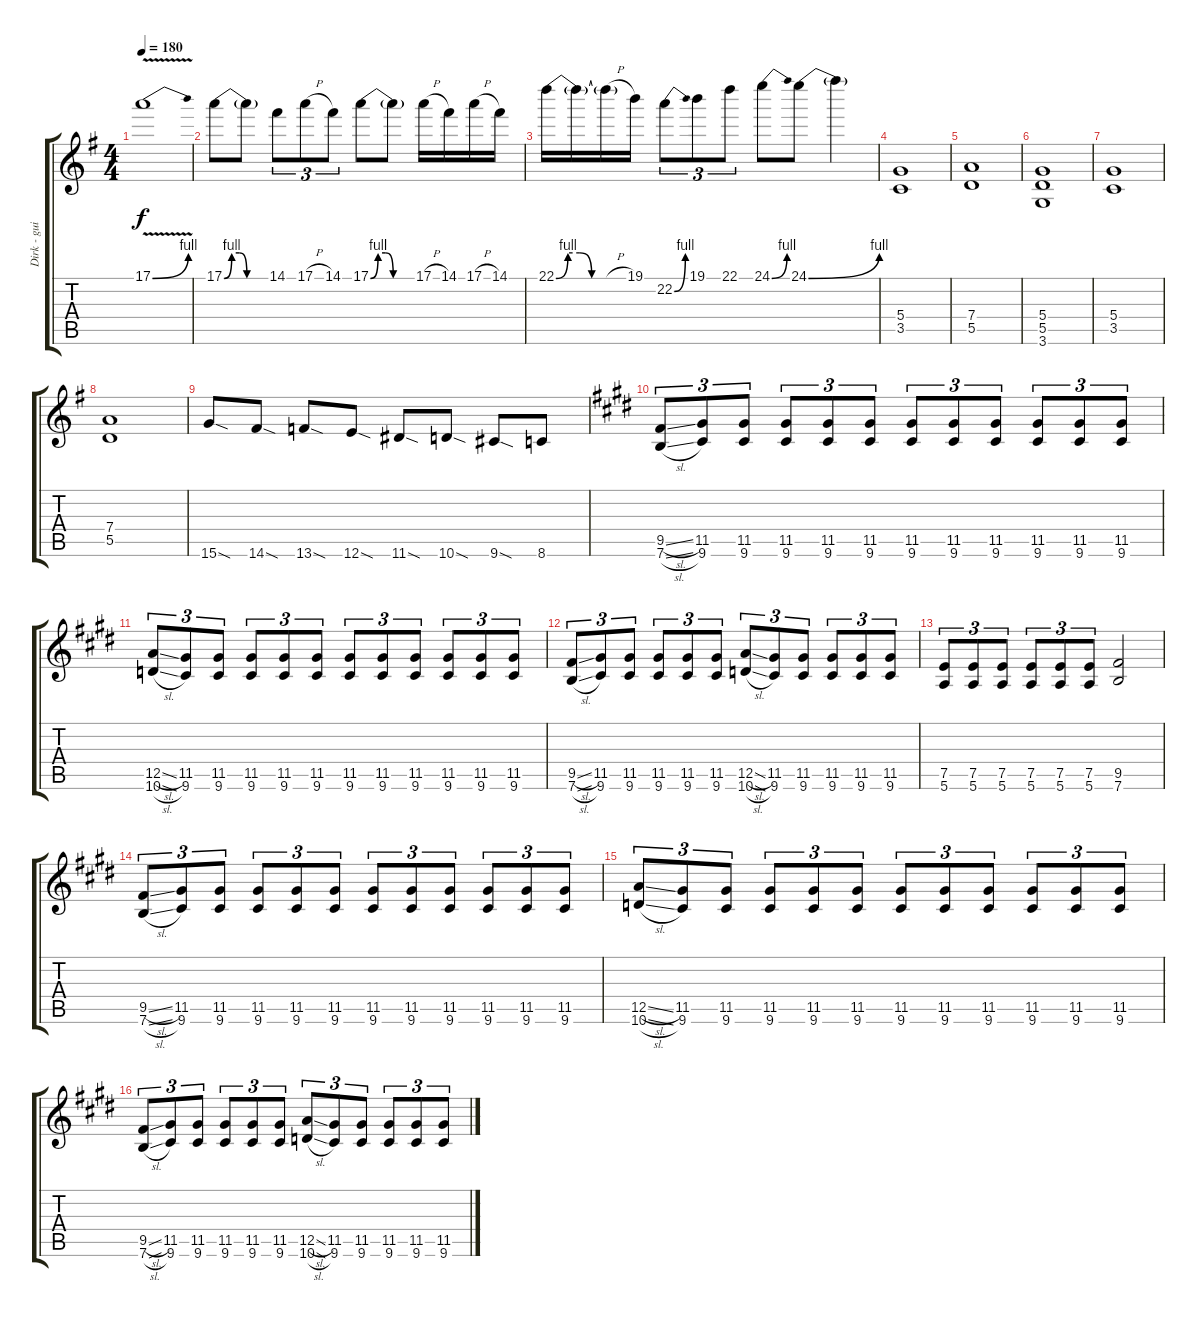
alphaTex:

\track ("Dirk - guitare" "Dirk - gui") {instrument distortionguitar}
\staff {score tabs}
\tuning (E4 B3 G3 D3 A2 E2) {hide}
\ts (4 4)
\tempo 180
\clef g2
\ks g
17.1{be (bend 0 0 60 4) v}.1{dy f} |
17.1{be (custom 0 0 10 4 20 4 30 0 60 0)}.8 17.1{t}.8 14.1.8{tu (3 2)} 17.1{h}.8{tu (3 2)} 14.1.8{tu (3 2)} 17.1{be (custom 0 0 10 4 20 4 30 0 60 0)}.8 17.1{t}.8 17.1{h}.16 14.1.16 17.1{h}.16 14.1.16 |
22.1{be (custom 0 0 10 4 20 4 30 0 60 0)}.16 22.1{t}.16 22.1{h t}.16 19.1.16 22.2{be (bend 0 0 60 4)}.8{tu (3 2)} 19.1.8{tu (3 2)} 22.1.8{tu (3 2)} 24.1{be (bend 0 0 60 4)}.8 24.1{be (bend 0 0 60 4)}.8 24.1{t}.4 |
(5.4 3.5).1 |
(7.4 5.5).1 |
(5.4 5.5 3.6).1 |
(5.4 3.5).1 |
(7.4 5.5).1 |
15.6{sod}.8{instrument guitarfretnoise} 14.6{sod}.8 13.6{sod}.8 12.6{sod}.8 11.6{sod}.8 10.6{sod}.8 9.6{sod}.8 8.6.8 |
\ks e
(9.5{sl} 7.6{sl}).8{tu (3 2) instrument distortionguitar} (11.5 9.6).8{tu (3 2)} (11.5 9.6).8{tu (3 2)} (11.5 9.6).8{tu (3 2)} (11.5 9.6).8{tu (3 2)} (11.5 9.6).8{tu (3 2)} (11.5 9.6).8{tu (3 2)} (11.5 9.6).8{tu (3 2)} (11.5 9.6).8{tu (3 2)} (11.5 9.6).8{tu (3 2)} (11.5 9.6).8{tu (3 2)} (11.5 9.6).8{tu (3 2)} |
(12.5{sl} 10.6{sl}).8{tu (3 2)} (11.5 9.6).8{tu (3 2)} (11.5 9.6).8{tu (3 2)} (11.5 9.6).8{tu (3 2)} (11.5 9.6).8{tu (3 2)} (11.5 9.6).8{tu (3 2)} (11.5 9.6).8{tu (3 2)} (11.5 9.6).8{tu (3 2)} (11.5 9.6).8{tu (3 2)} (11.5 9.6).8{tu (3 2)} (11.5 9.6).8{tu (3 2)} (11.5 9.6).8{tu (3 2)} |
(9.5{sl} 7.6{sl}).8{tu (3 2)} (11.5 9.6).8{tu (3 2)} (11.5 9.6).8{tu (3 2)} (11.5 9.6).8{tu (3 2)} (11.5 9.6).8{tu (3 2)} (11.5 9.6).8{tu (3 2)} (12.5{sl} 10.6{sl}).8{tu (3 2)} (11.5 9.6).8{tu (3 2)} (11.5 9.6).8{tu (3 2)} (11.5 9.6).8{tu (3 2)} (11.5 9.6).8{tu (3 2)} (11.5 9.6).8{tu (3 2)} |
(7.5 5.6).8{tu (3 2)} (7.5 5.6).8{tu (3 2)} (7.5 5.6).8{tu (3 2)} (7.5 5.6).8{tu (3 2)} (7.5 5.6).8{tu (3 2)} (7.5 5.6).8{tu (3 2)} (9.5 7.6).2 |
(9.5{sl} 7.6{sl}).8{tu (3 2)} (11.5 9.6).8{tu (3 2)} (11.5 9.6).8{tu (3 2)} (11.5 9.6).8{tu (3 2)} (11.5 9.6).8{tu (3 2)} (11.5 9.6).8{tu (3 2)} (11.5 9.6).8{tu (3 2)} (11.5 9.6).8{tu (3 2)} (11.5 9.6).8{tu (3 2)} (11.5 9.6).8{tu (3 2)} (11.5 9.6).8{tu (3 2)} (11.5 9.6).8{tu (3 2)} |
(12.5{sl} 10.6{sl}).8{tu (3 2)} (11.5 9.6).8{tu (3 2)} (11.5 9.6).8{tu (3 2)} (11.5 9.6).8{tu (3 2)} (11.5 9.6).8{tu (3 2)} (11.5 9.6).8{tu (3 2)} (11.5 9.6).8{tu (3 2)} (11.5 9.6).8{tu (3 2)} (11.5 9.6).8{tu (3 2)} (11.5 9.6).8{tu (3 2)} (11.5 9.6).8{tu (3 2)} (11.5 9.6).8{tu (3 2)} |
(9.5{sl} 7.6{sl}).8{tu (3 2)} (11.5 9.6).8{tu (3 2)} (11.5 9.6).8{tu (3 2)} (11.5 9.6).8{tu (3 2)} (11.5 9.6).8{tu (3 2)} (11.5 9.6).8{tu (3 2)} (12.5{sl} 10.6{sl}).8{tu (3 2)} (11.5 9.6).8{tu (3 2)} (11.5 9.6).8{tu (3 2)} (11.5 9.6).8{tu (3 2)} (11.5 9.6).8{tu (3 2)} (11.5 9.6).8{tu (3 2)}
